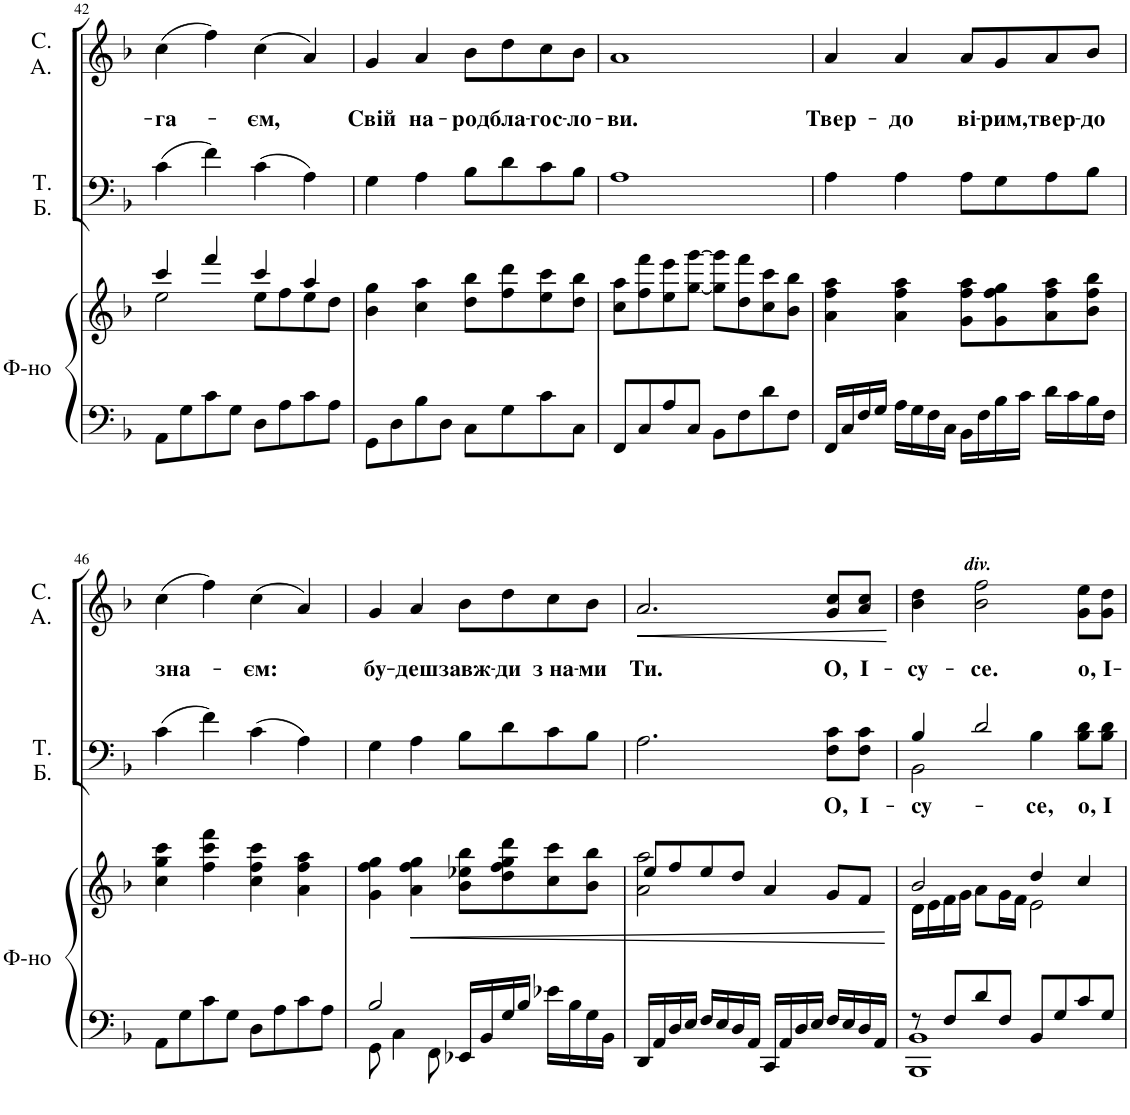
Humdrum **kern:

**kern	**kern	**dynam	**kern	**text	**kern	**text	**text	**dynam
*part3	*part3	*part3	*part2	*part2	*part1	*part1	*part1	*part1
*staff4	*staff3	*staff3/4	*staff2	*staff2	*staff1	*staff1	*staff1	*staff1
*I"Ф-но	*	*	*I"Т. Б.	*	*I"С. А.	*	*	*
!!LO:PB:g=z
*clefF4	*clefG2	*	*clefF4	*	*clefG2	*	*	*
*k[b-]	*k[b-]	*	*k[b-]	*	*k[b-]	*	*	*
*M4/4	*M4/4	*	*M4/4	*	*M4/4	*	*	*
=42	=42	=42	=42	=42	=42	=42	=42	=42
*	*^	*	*	*	*	*	*	*
!	!	!	!	!	!	!	!	!LO:LY:b	!
8AA\L	4ccc/	2ee\	.	(4c\	.	(4cc\	.	-га-	.
8G\	.	.	.	.	.	.	.	.	.
8c\	4fff/	.	.	4f\)	.	4ff\)	.	.	.
8G\J	.	.	.	.	.	.	.	.	.
!	!	!	!	!	!	!	!	!LO:LY:b	!
8D\L	4ccc/	8ee\L	.	(4c\	.	(4cc\	.	-єм,	.
8A\	.	8ff\	.	.	.	.	.	.	.
8c\	4aa/	8ee\	.	4A\)	.	4a/)	.	.	.
8A\J	.	8dd\J	.	.	.	.	.	.	.
=43	=43	=43	=43	=43	=43	=43	=43	=43	=43
!	!	!	!	!	!	!	!	!LO:LY:b	!
*	*v	*v	*	*	*	*	*	*	*
8GG\L	4b-\ 4gg\	.	4G\	.	4g/	.	Свій	.
8D\	.	.	.	.	.	.	.	.
!	!	!	!	!	!	!	!LO:LY:b	!
8B-\	4cc\ 4aa\	.	4A\	.	4a/	.	на-	.
8D\J	.	.	.	.	.	.	.	.
!	!	!	!	!	!	!	!LO:LY:b	!
8C\L	8dd\ 8bb-\L	.	8B-\L	.	8b-\L	.	-род	.
!	!	!	!	!	!	!	!LO:LY:b	!
8G\	8ff\ 8ddd\	.	8d\	.	8dd\	.	бла-	.
!	!	!	!	!	!	!	!LO:LY:b	!
8c\	8ee\ 8ccc\	.	8c\	.	8cc\	.	-гос-	.
!	!	!	!	!	!	!	!LO:LY:b	!
8C\J	8dd\ 8bb-\J	.	8B-\J	.	8b-\J	.	-ло-	.
=44	=44	=44	=44	=44	=44	=44	=44	=44
!	!	!	!	!	!	!	!LO:LY:b	!
8FF/L	8cc\ 8aa\L	.	1A	.	1a	.	-ви.	.
8C/	8ff\ 8fff\	.	.	.	.	.	.	.
8A/	8ee\ 8eee\	.	.	.	.	.	.	.
8C/J	[8gg\ [8ggg\J	.	.	.	.	.	.	.
8BB-\L	8gg\] 8ggg\]L	.	.	.	.	.	.	.
8F\	8dd\ 8fff\	.	.	.	.	.	.	.
8d\	8cc\ 8ccc\	.	.	.	.	.	.	.
8F\J	8b-\ 8bb-\J	.	.	.	.	.	.	.
=45	=45	=45	=45	=45	=45	=45	=45	=45
!	!	!	!	!	!	!	!LO:LY:b	!
16FF/LL	4a\ 4ff\ 4aa\	.	4A\	.	4a/	.	Твер-	.
16C/	.	.	.	.	.	.	.	.
16F/	.	.	.	.	.	.	.	.
16G/JJ	.	.	.	.	.	.	.	.
!	!	!	!	!	!	!	!LO:LY:b	!
16A\LL	4a\ 4ff\ 4aa\	.	4A\	.	4a/	.	-до	.
16G\	.	.	.	.	.	.	.	.
16F\	.	.	.	.	.	.	.	.
16C\JJ	.	.	.	.	.	.	.	.
!	!	!	!	!	!	!	!LO:LY:b	!
16BB-\LL	8g\ 8ff\ 8aa\L	.	8A\L	.	8a/L	.	ві-	.
16F\	.	.	.	.	.	.	.	.
!	!	!	!	!	!	!	!LO:LY:b	!
16B-\	8g\ 8ff\ 8gg\	.	8G\	.	8g/	.	-рим,	.
16c\JJ	.	.	.	.	.	.	.	.
!	!	!	!	!	!	!	!LO:LY:b	!
16d\LL	8a\ 8ff\ 8aa\	.	8A\	.	8a/	.	твер-	.
16c\	.	.	.	.	.	.	.	.
!	!	!	!	!	!	!	!LO:LY:b	!
16B-\	8b-\ 8ff\ 8bb-\J	.	8B-\J	.	8b-/J	.	-до	.
16F\JJ	.	.	.	.	.	.	.	.
!!LO:LB:g=z
=46	=46	=46	=46	=46	=46	=46	=46	=46
!	!	!	!	!	!	!	!LO:LY:b	!
8AA\L	4cc\ 4gg\ 4ccc\	.	(4c\	.	(4cc\	.	зна-	.
8G\	.	.	.	.	.	.	.	.
8c\	4ff\ 4ccc\ 4fff\	.	4f\)	.	4ff\)	.	.	.
8G\J	.	.	.	.	.	.	.	.
!	!	!	!	!	!	!	!LO:LY:b	!
8D\L	4cc\ 4ff\ 4ccc\	.	(4c\	.	(4cc\	.	-єм:	.
8A\	.	.	.	.	.	.	.	.
8c\	4a\ 4ff\ 4aa\	.	4A\)	.	4a/)	.	.	.
8A\J	.	.	.	.	.	.	.	.
=47	=47	=47	=47	=47	=47	=47	=47	=47
*^	*	*	*	*	*	*	*	*
!	!	!	!	!	!	!	!	!LO:LY:b	!
2B-/	8GG\	4g\ 4ff\ 4gg\	.	4G\	.	4g/	.	бу-	.
.	4C\	.	.	.	.	.	.	.	.
!	!	!	!LO:HP:b	!	!	!	!	!LO:LY:b	!
.	.	4a\ 4ff\ 4gg\	<	4A\	.	4a/	.	-деш	.
.	8FF\	.	.	.	.	.	.	.	.
!	!	!	!	!	!	!	!	!LO:LY:b	!
16EE-X/LL	2ryy	8b-\ 8ee-X\ 8bb-\L	.	8B-\L	.	8b-\L	.	завж-	.
16BB-/	.	.	.	.	.	.	.	.	.
!	!	!	!	!	!	!	!	!LO:LY:b	!
16G/	.	8dd\ 8ff\ 8gg\ 8ddd\	.	8d\	.	8dd\	.	-ди	.
16B-/JJ	.	.	.	.	.	.	.	.	.
!	!	!	!	!	!	!	!	!LO:LY:b	!
16e-X\LL	.	8cc\ 8ccc\	.	8c\	.	8cc\	.	з на-	.
16B-\	.	.	.	.	.	.	.	.	.
!	!	!	!	!	!	!	!	!LO:LY:b	!
16G\	.	8b-\ 8bb-\J	.	8B-\J	.	8b-\J	.	-ми	.
16BB-\JJ	.	.	.	.	.	.	.	.	.
*v	*v	*	*	*	*	*	*	*	*
=48	=48	=48	=48	=48	=48	=48	=48	=48
*	*^	*	*	*	*	*	*	*
!	!	!	!	!	!	!LO:TX:a:Bi:t=div.	!	!	!
!	!	!	!	!	!	!	!	!LO:LY:b	!LO:HP:b
16DD/LL	8ee/L	2a\ 2aa\	.	2.A\	.	2.a/	.	Ти.	<
16AA/	.	.	.	.	.	.	.	.	.
16D/	8ff/	.	.	.	.	.	.	.	.
16E/JJ	.	.	.	.	.	.	.	.	.
16F/LL	8ee/	.	.	.	.	.	.	.	.
16E/	.	.	.	.	.	.	.	.	.
16D/	8dd/J	.	.	.	.	.	.	.	.
16AA/JJ	.	.	.	.	.	.	.	.	.
16CC/LL	4a/	2ryy	.	.	.	.	.	.	.
16AA/	.	.	.	.	.	.	.	.	.
16D/	.	.	.	.	.	.	.	.	.
16E/JJ	.	.	.	.	.	.	.	.	.
!	!	!	!	!	!LO:LY:b	!	!	!LO:LY:b	!
16F/LL	8g/L	.	.	8F\ 8c\L	О,	8g/ 8cc/L	.	О,	.
16E/	.	.	.	.	.	.	.	.	.
!	!	!	!	!	!LO:LY:b	!	!	!LO:LY:b	!
16D/	8f/J	.	[	8F\ 8c\J	І-	8a/ 8cc/J	.	І-	.
16AA/JJ	.	.	.	.	.	.	.	.	.
*	*v	*v	*	*	*	*	*	*	*
.	.	.	.	.	.	.	.	[
=49	=49	=49	=49	=49	=49	=49	=49	=49
*^	*^	*	*	*	*	*	*	*
!	!	!	!	!	!	!LO:LY:b	!	!	!LO:LY:b	!
*	*	*	*	*	*^	*	*	*	*	*
8r	1BBB- 1BB-	2b-/	16d\LL	.	4B-/	2BB-\	-су-	4b-\ 4dd\	.	-су-	.
.	.	.	16e\	.	.	.	.	.	.	.	.
8F/L	.	.	16f\	.	.	.	.	.	.	.	.
.	.	.	16g\JJ	.	.	.	.	.	.	.	.
!	!	!	!	!	!	!	!	!	!	!LO:LY:b	!
8d/	.	.	8a\L	.	2d/	.	.	2b-\ 2ff\	.	-се.	.
8F/J	.	.	16g\L	.	.	.	.	.	.	.	.
.	.	.	16f\JJ	.	.	.	.	.	.	.	.
!	!	!	!	!	!	!	!LO:LY:b	!	!	!	!
8BB-/L	.	4dd/	2e\	.	.	4B-\	се,	.	.	.	.
8G/	.	.	.	.	.	.	.	.	.	.	.
!	!	!	!	!	!	!	!LO:LY:b	!	!	!LO:LY:b	!
8c/	.	4cc/	.	.	8B-\ 8d\L	4ryy	о,	8g\ 8ee\L	.	о,	.
!	!	!	!	!	!	!	!LO:LY:b	!	!	!LO:LY:b	!
8G/J	.	.	.	.	8B-\ 8d\J	.	І-	8g\ 8dd\J	.	І-	.
*v	*v	*	*	*	*v	*v	*	*	*	*	*
*	*v	*v	*	*	*	*	*	*	*
=	=	=	=	=	=	=	=	=
*-	*-	*-	*-	*-	*-	*-	*-	*-
